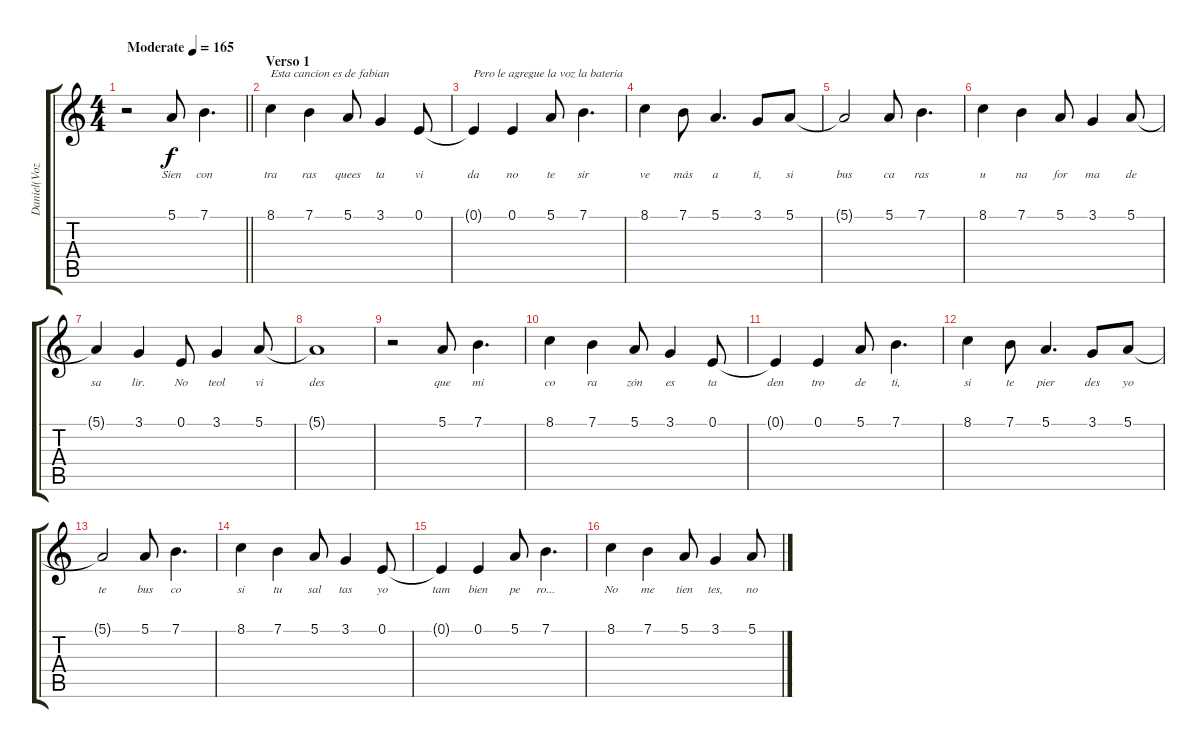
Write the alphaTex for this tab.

\track ("Daniel(Voz)" "Daniel(Voz") {instrument pad7halo}
\staff {score tabs}
\tuning (E4 B3 G3 D3 A2 E2) {hide}
\ts (4 4)
\tempo (165 "Moderate")
\clef g2
\barLineRight lightlight
\ks c
r.2{dy f instrument pad7halo} 5.1.8{lyrics (0 "Sien") lyrics (1 "") lyrics (2 "") lyrics (3 "") lyrics (4 "")} 7.1.4{d lyrics (0 "con") lyrics (1 "") lyrics (2 "") lyrics (3 "") lyrics (4 "")} |
\section ("" "Verso 1")
8.1.4{txt "Esta cancion es de fabian" lyrics (0 "tra") lyrics (1 "") lyrics (2 "") lyrics (3 "") lyrics (4 "")} 7.1.4{lyrics (0 "ras") lyrics (1 "") lyrics (2 "") lyrics (3 "") lyrics (4 "")} 5.1.8{lyrics (0 "quees") lyrics (1 "") lyrics (2 "") lyrics (3 "") lyrics (4 "")} 3.1.4{lyrics (0 "ta") lyrics (1 "") lyrics (2 "") lyrics (3 "") lyrics (4 "")} 0.1.8{lyrics (0 "vi") lyrics (1 "") lyrics (2 "") lyrics (3 "") lyrics (4 "")} |
0.1{t}.4{txt "Pero le agregue la voz la bateria" lyrics (0 "da") lyrics (1 "") lyrics (2 "") lyrics (3 "") lyrics (4 "")} 0.1.4{lyrics (0 "no") lyrics (1 "") lyrics (2 "") lyrics (3 "") lyrics (4 "")} 5.1.8{lyrics (0 "te") lyrics (1 "") lyrics (2 "") lyrics (3 "") lyrics (4 "")} 7.1.4{d lyrics (0 "sir") lyrics (1 "") lyrics (2 "") lyrics (3 "") lyrics (4 "")} |
8.1.4{lyrics (0 "ve") lyrics (1 "") lyrics (2 "") lyrics (3 "") lyrics (4 "")} 7.1.8{lyrics (0 "más") lyrics (1 "") lyrics (2 "") lyrics (3 "") lyrics (4 "")} 5.1.4{d lyrics (0 "a") lyrics (1 "") lyrics (2 "") lyrics (3 "") lyrics (4 "")} 3.1.8{lyrics (0 "ti,") lyrics (1 "") lyrics (2 "") lyrics (3 "") lyrics (4 "")} 5.1.8{lyrics (0 "si") lyrics (1 "") lyrics (2 "") lyrics (3 "") lyrics (4 "")} |
5.1{t}.2{lyrics (0 "bus") lyrics (1 "") lyrics (2 "") lyrics (3 "") lyrics (4 "")} 5.1.8{lyrics (0 "ca") lyrics (1 "") lyrics (2 "") lyrics (3 "") lyrics (4 "")} 7.1.4{d lyrics (0 "ras") lyrics (1 "") lyrics (2 "") lyrics (3 "") lyrics (4 "")} |
8.1.4{lyrics (0 "u") lyrics (1 "") lyrics (2 "") lyrics (3 "") lyrics (4 "")} 7.1.4{lyrics (0 "na") lyrics (1 "") lyrics (2 "") lyrics (3 "") lyrics (4 "")} 5.1.8{lyrics (0 "for") lyrics (1 "") lyrics (2 "") lyrics (3 "") lyrics (4 "")} 3.1.4{lyrics (0 "ma") lyrics (1 "") lyrics (2 "") lyrics (3 "") lyrics (4 "")} 5.1.8{lyrics (0 "de") lyrics (1 "") lyrics (2 "") lyrics (3 "") lyrics (4 "")} |
5.1{t}.4{lyrics (0 "sa") lyrics (1 "") lyrics (2 "") lyrics (3 "") lyrics (4 "")} 3.1.4{lyrics (0 "lir.") lyrics (1 "") lyrics (2 "") lyrics (3 "") lyrics (4 "")} 0.1.8{lyrics (0 "No") lyrics (1 "") lyrics (2 "") lyrics (3 "") lyrics (4 "")} 3.1.4{lyrics (0 "teol") lyrics (1 "") lyrics (2 "") lyrics (3 "") lyrics (4 "")} 5.1.8{lyrics (0 "vi") lyrics (1 "") lyrics (2 "") lyrics (3 "") lyrics (4 "")} |
5.1{t}.1{lyrics (0 "des") lyrics (1 "") lyrics (2 "") lyrics (3 "") lyrics (4 "")} |
r.2 5.1.8{lyrics (0 "que") lyrics (1 "") lyrics (2 "") lyrics (3 "") lyrics (4 "")} 7.1.4{d lyrics (0 "mi") lyrics (1 "") lyrics (2 "") lyrics (3 "") lyrics (4 "")} |
8.1.4{lyrics (0 "co") lyrics (1 "") lyrics (2 "") lyrics (3 "") lyrics (4 "")} 7.1.4{lyrics (0 "ra") lyrics (1 "") lyrics (2 "") lyrics (3 "") lyrics (4 "")} 5.1.8{lyrics (0 "zón") lyrics (1 "") lyrics (2 "") lyrics (3 "") lyrics (4 "")} 3.1.4{lyrics (0 "es") lyrics (1 "") lyrics (2 "") lyrics (3 "") lyrics (4 "")} 0.1.8{lyrics (0 "ta") lyrics (1 "") lyrics (2 "") lyrics (3 "") lyrics (4 "")} |
0.1{t}.4{lyrics (0 "den") lyrics (1 "") lyrics (2 "") lyrics (3 "") lyrics (4 "")} 0.1.4{lyrics (0 "tro") lyrics (1 "") lyrics (2 "") lyrics (3 "") lyrics (4 "")} 5.1.8{lyrics (0 "de") lyrics (1 "") lyrics (2 "") lyrics (3 "") lyrics (4 "")} 7.1.4{d lyrics (0 "ti,") lyrics (1 "") lyrics (2 "") lyrics (3 "") lyrics (4 "")} |
8.1.4{lyrics (0 "si") lyrics (1 "") lyrics (2 "") lyrics (3 "") lyrics (4 "")} 7.1.8{lyrics (0 "te") lyrics (1 "") lyrics (2 "") lyrics (3 "") lyrics (4 "")} 5.1.4{d lyrics (0 "pier") lyrics (1 "") lyrics (2 "") lyrics (3 "") lyrics (4 "")} 3.1.8{lyrics (0 "des") lyrics (1 "") lyrics (2 "") lyrics (3 "") lyrics (4 "")} 5.1.8{lyrics (0 "yo") lyrics (1 "") lyrics (2 "") lyrics (3 "") lyrics (4 "")} |
5.1{t}.2{lyrics (0 "te") lyrics (1 "") lyrics (2 "") lyrics (3 "") lyrics (4 "")} 5.1.8{lyrics (0 "bus") lyrics (1 "") lyrics (2 "") lyrics (3 "") lyrics (4 "")} 7.1.4{d lyrics (0 "co") lyrics (1 "") lyrics (2 "") lyrics (3 "") lyrics (4 "")} |
8.1.4{lyrics (0 "si") lyrics (1 "") lyrics (2 "") lyrics (3 "") lyrics (4 "")} 7.1.4{lyrics (0 "tu") lyrics (1 "") lyrics (2 "") lyrics (3 "") lyrics (4 "")} 5.1.8{lyrics (0 "sal") lyrics (1 "") lyrics (2 "") lyrics (3 "") lyrics (4 "")} 3.1.4{lyrics (0 "tas") lyrics (1 "") lyrics (2 "") lyrics (3 "") lyrics (4 "")} 0.1.8{lyrics (0 "yo") lyrics (1 "") lyrics (2 "") lyrics (3 "") lyrics (4 "")} |
0.1{t}.4{lyrics (0 "tam") lyrics (1 "") lyrics (2 "") lyrics (3 "") lyrics (4 "")} 0.1.4{lyrics (0 "bien") lyrics (1 "") lyrics (2 "") lyrics (3 "") lyrics (4 "")} 5.1.8{lyrics (0 "pe") lyrics (1 "") lyrics (2 "") lyrics (3 "") lyrics (4 "")} 7.1.4{d lyrics (0 "ro...") lyrics (1 "") lyrics (2 "") lyrics (3 "") lyrics (4 "")} |
8.1.4{lyrics (0 "No") lyrics (1 "") lyrics (2 "") lyrics (3 "") lyrics (4 "")} 7.1.4{lyrics (0 "me") lyrics (1 "") lyrics (2 "") lyrics (3 "") lyrics (4 "")} 5.1.8{lyrics (0 "tien") lyrics (1 "") lyrics (2 "") lyrics (3 "") lyrics (4 "")} 3.1.4{lyrics (0 "tes,") lyrics (1 "") lyrics (2 "") lyrics (3 "") lyrics (4 "")} 5.1.8{lyrics (0 "no") lyrics (1 "") lyrics (2 "") lyrics (3 "") lyrics (4 "")}
